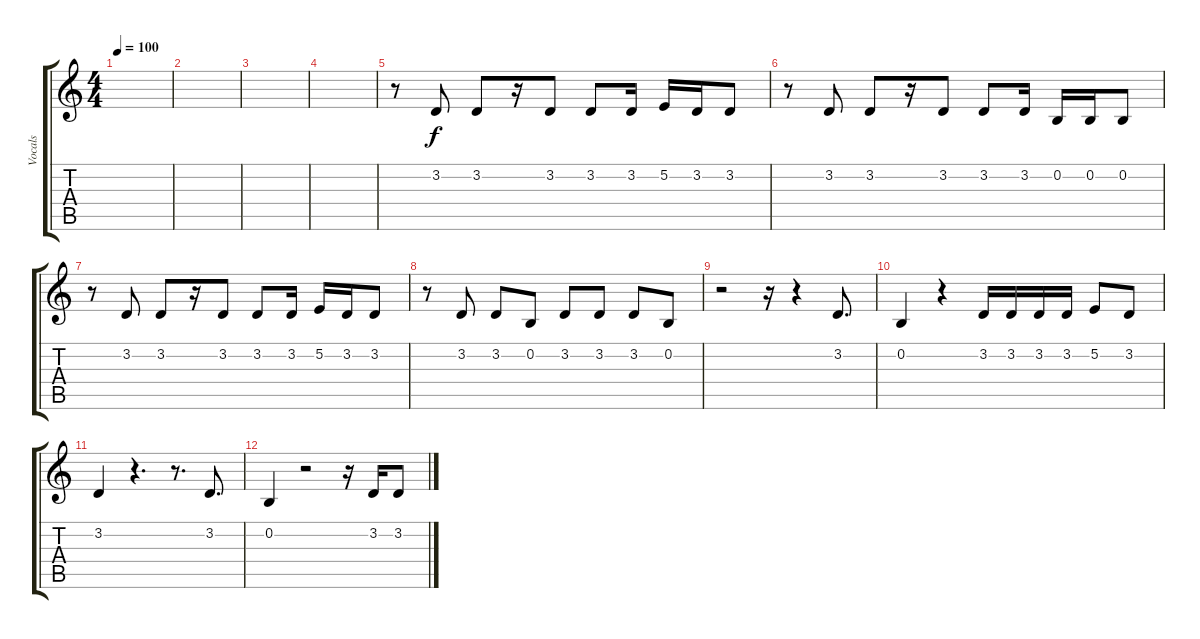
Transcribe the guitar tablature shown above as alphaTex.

\track ("Vocals" "Vocals") {instrument altosax}
\staff {score tabs}
\tuning (E4 B3 G3 D3 A2 E2) {hide}
\ts (4 4)
\tempo 100
\clef g2
\ks c
|
|
|
|
r.8 3.2.8 3.2.8 r.16 3.2.8 3.2.8 3.2.16 5.2.16 3.2.16 3.2.8 |
r.8 3.2.8 3.2.8 r.16 3.2.8 3.2.8 3.2.16 0.2.16 0.2.16 0.2.8 |
r.8 3.2.8 3.2.8 r.16 3.2.8 3.2.8 3.2.16 5.2.16 3.2.16 3.2.8 |
r.8 3.2.8 3.2.8 0.2.8 3.2.8 3.2.8 3.2.8 0.2.8 |
r.2 r.16 r.4 3.2.8{d} |
0.2.4 r.4 3.2.16 3.2.16 3.2.16 3.2.16 5.2.8 3.2.8 |
3.2.4 r.4{d} r.8{d} 3.2.8{d} |
0.2.4 r.2 r.16 3.2.16 3.2.8
